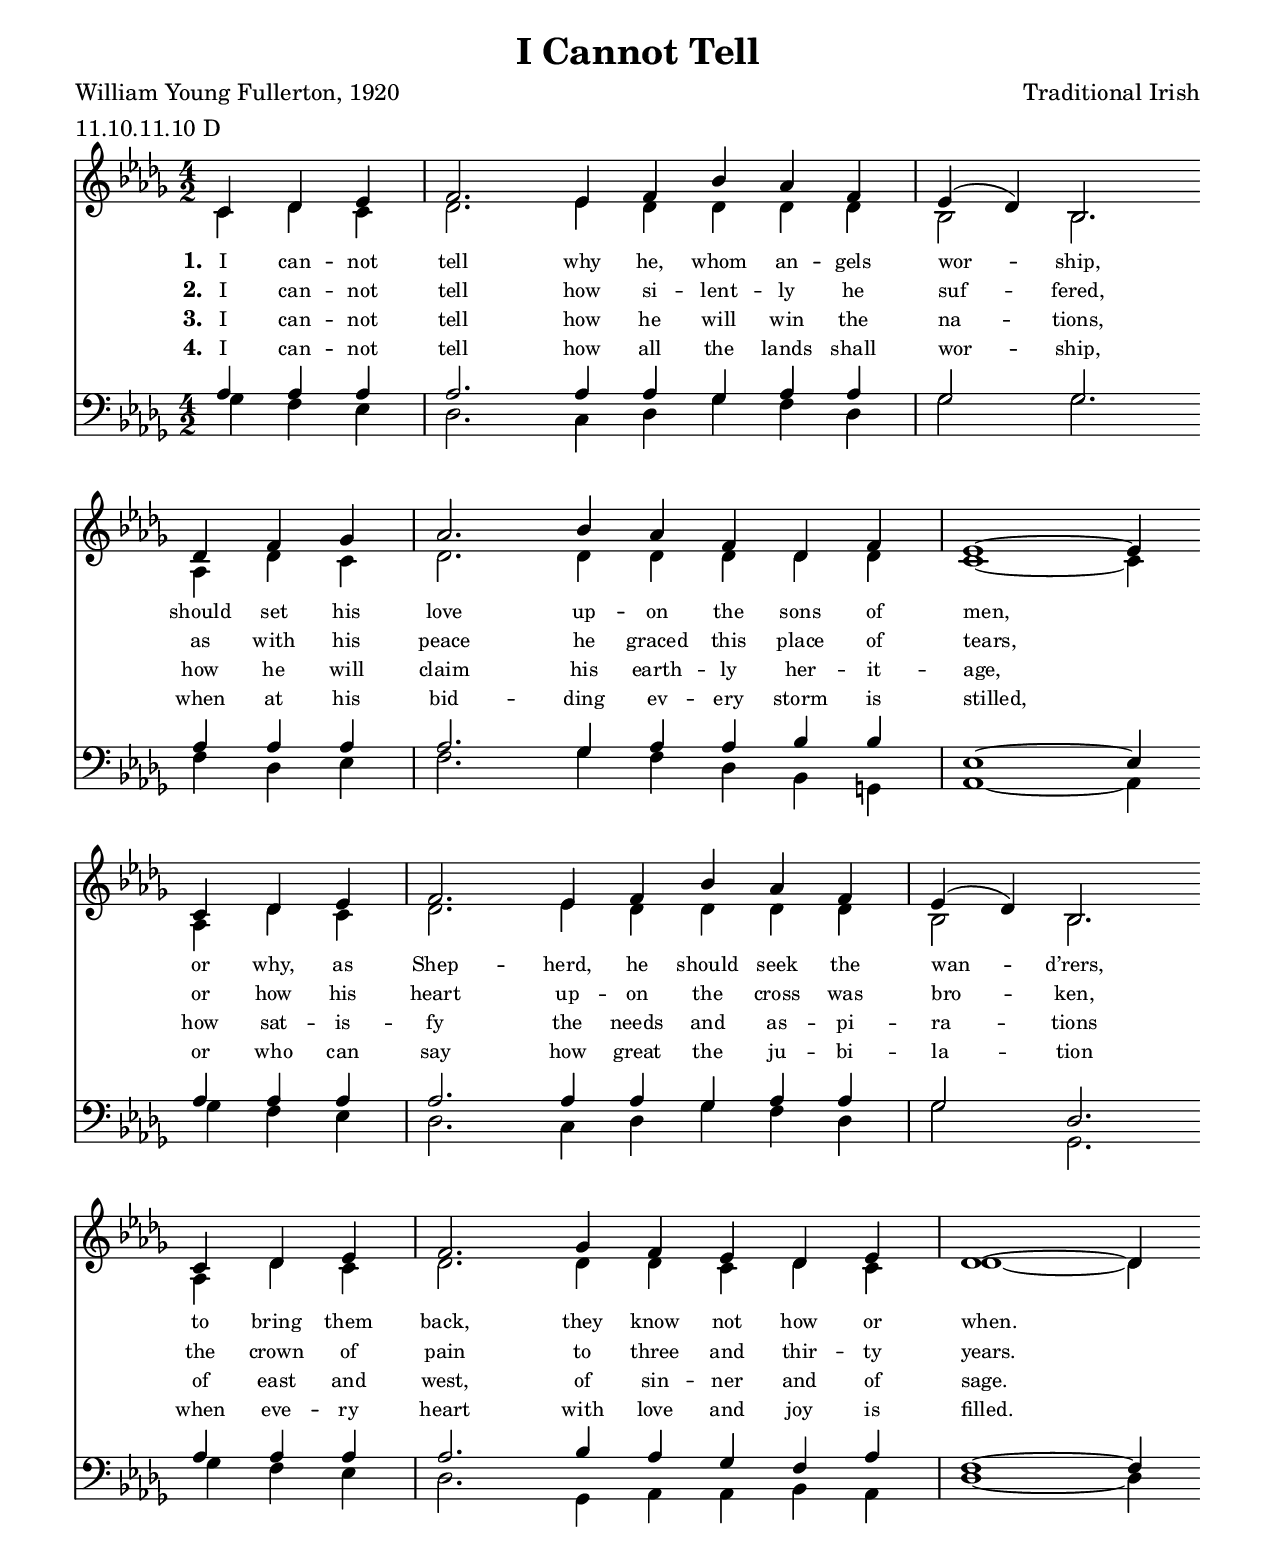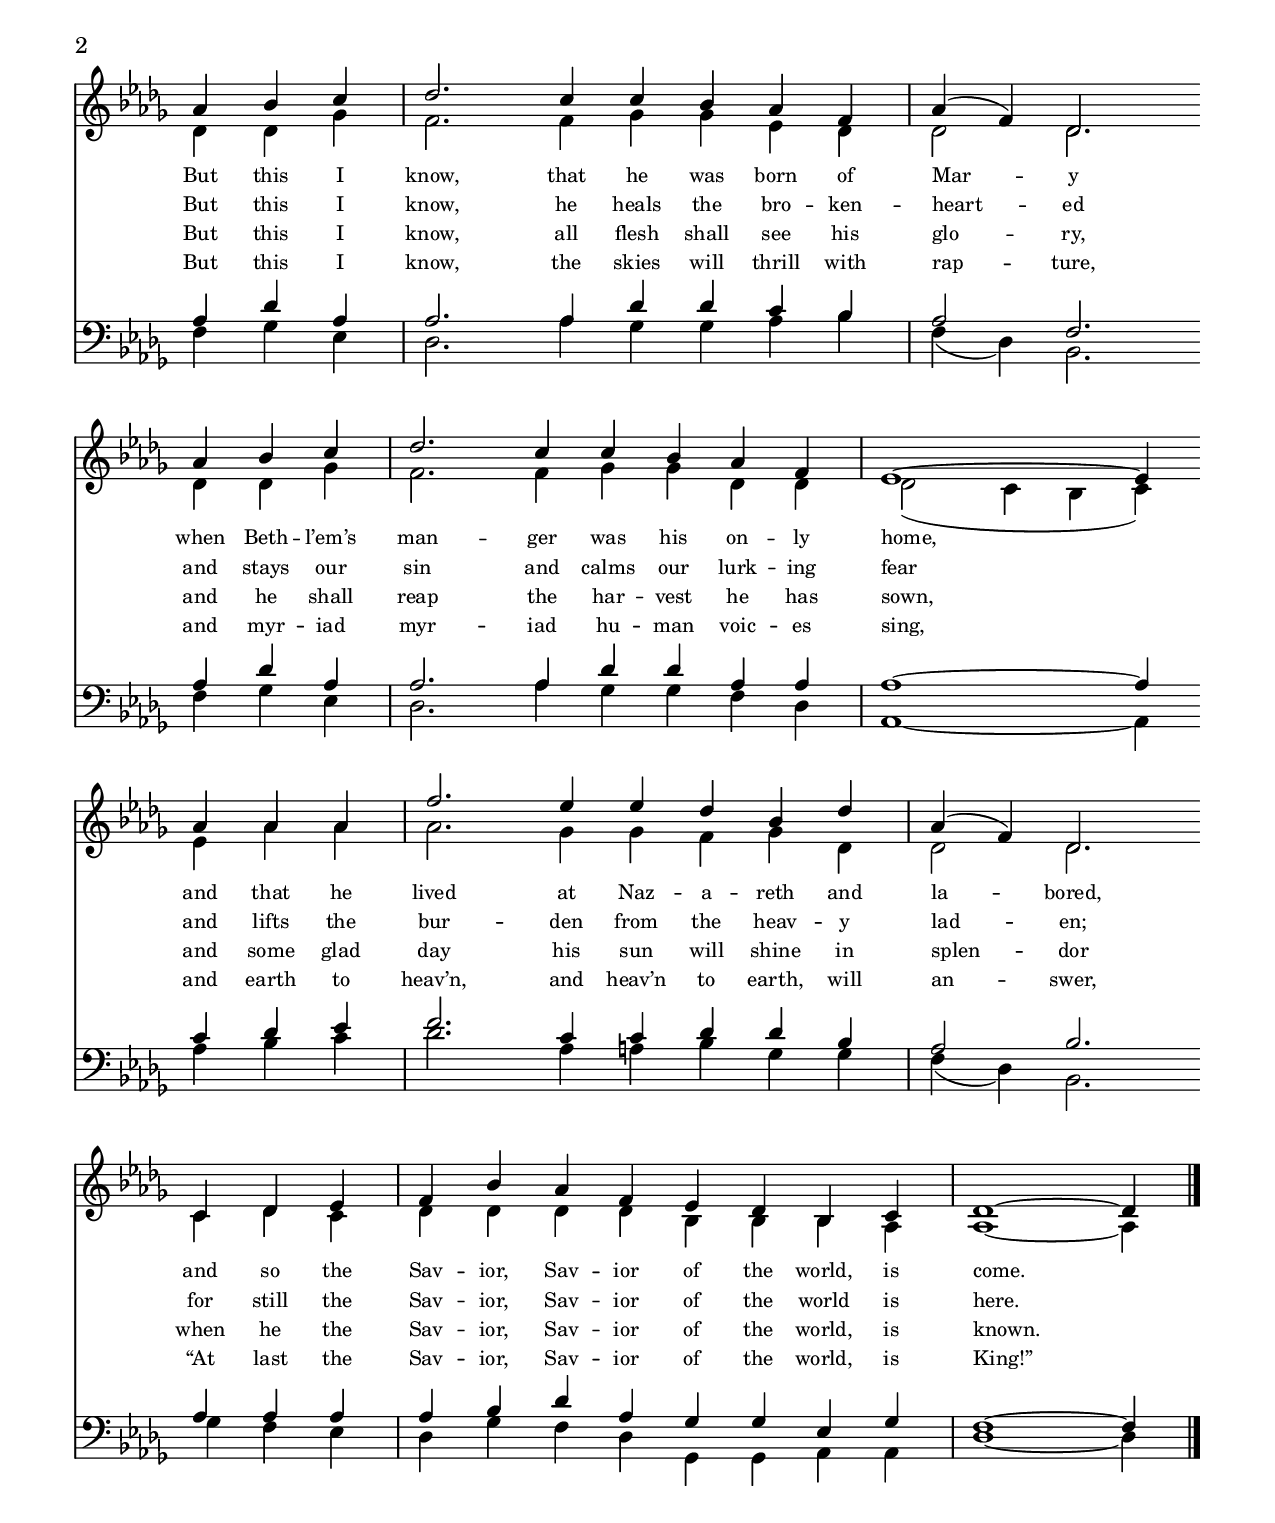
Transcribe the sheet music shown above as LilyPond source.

\include "hymn.ily"

\paper
{
  page-count = 2
}

\header {
  title = "I Cannot Tell"
  poet = "William Young Fullerton, 1920"
  composer = "Traditional Irish"
  tune = "Londonderry Air"
  meter = "11.10.11.10 D"
}

global = {
  \time 4/2
  \key des \major
}

stanzas = <<
  \new Lyrics \lyricsto "sopranos" {
    \set stanza = "1. "

    I can -- not tell why he, whom an -- gels wor -- ship,
    should set his love up -- on the sons of men,
    or why, as Shep -- herd, he should seek the wan -- d’rers,
    to bring them back, they know not how or when.
    But this I know, that he was born of Mar -- y
    when Beth -- l’em’s man -- ger was his on -- ly home,
    and that he lived at Naz -- a -- reth and la -- bored,
    and so the Sav -- ior, Sav -- ior of the world, is come.
  }

  \new Lyrics \lyricsto "sopranos" {
    \set stanza = "2. "

    I can -- not tell how si -- lent -- ly he suf -- fered,
    as with his peace he graced this place of tears,
    or how his heart up -- on the cross was bro -- ken,
    the crown of pain to three and thir -- ty years.
    But this I know, he heals the bro -- ken -- heart -- ed
    and stays our sin and calms our lurk -- ing fear
    and lifts the bur -- den from the heav -- y lad -- en;
    for still the Sav -- ior, Sav -- ior of the world is here.
  }

  \new Lyrics \lyricsto "sopranos" {
    \set stanza = "3. "

    I can -- not tell how he will win the na -- tions,
    how he will claim his earth -- ly her -- it -- age,
    how sat -- is -- fy the needs and as -- pi -- ra -- tions
    of east and west, of sin -- ner and of sage.
    But this I know, all flesh shall see his glo -- ry,
    and he shall reap the har -- vest he has sown,
    and some glad day his sun will shine in splen -- dor
    when he the Sav -- ior, Sav -- ior of the world, is known.
  }

  \new Lyrics \lyricsto "sopranos" {
    \set stanza = "4. "

    I can -- not tell how all the lands shall wor -- ship,
    when at his bid -- ding ev -- ery storm is stilled,
    or who can say how great the ju -- bi -- la -- tion
    when eve -- ry heart with love and joy is filled.
    But this I know, the skies will thrill with rap -- ture,
    and myr -- iad myr -- iad hu -- man voic -- es sing,
    and earth to heav’n, and heav’n to earth, will an -- swer,
    “At last the Sav -- ior, Sav -- ior of the world, is King!”
  }
>>

soprano = \relative c' {
  \partial 2.

  c4 des ees
  f2. ees4 f bes aes f
  ees( des) bes2.

  \linebreak

  des4 f ges
  aes2. bes4 aes f des f
  ees1~ ees4

  \linebreak

  c4 des ees
  f2. ees4 f bes aes f
  ees( des) bes2.

  \linebreak

  c4 des ees
  f2. ges4 f ees des ees
  des1~ des4

  \linebreak

  aes'4 bes c
  des2. c4 c bes aes f
  aes( f) des2.

  \linebreak

  aes'4 bes c
  des2. c4 c bes aes f
  ees1~ ees4

  \linebreak

  aes4 aes aes
  f'2. ees4 ees des bes des
  aes( f) des2.

  \linebreak

  c4 des ees
  f bes aes f ees des bes c
  des1~ des4

  \bar "|."
}

alto = \relative c' {
  c4 des c
  des2. ees4 des des des des
  bes2 bes2.

  aes4 des c
  des2. des4 des des des des
  c1~ c4

  aes4 des c
  des2. ees4 des des des des
  bes2 bes2.

  aes4 des c
  des2. des4 des c des c
  des1~ des4

  des4 des ges
  f2. f4 ges ges ees des
  des2 des2.

  des4 des ges
  f2. f4 ges ges des des
  des2( c4 bes c)

  ees4 aes aes
  aes2. ges4 ges f ges des
  des2 des2.

  c4 des c
  des des des des bes bes bes aes
  aes1~ aes4
}

tenor = \relative c {
  aes'4 aes aes
  aes2. aes4 aes ges aes aes
  ges2 ges2.

  aes4 aes aes
  aes2. ges4 aes aes bes bes
  ees,1~ ees4

  aes4 aes aes
  aes2. aes4 aes ges aes aes
  ges2 des2.

  aes'4 aes aes
  aes2. bes4 aes ges f aes
  f1~ f4

  aes4 des aes
  aes2. aes4 des des c bes
  aes2 f2.

  aes4 des aes
  aes2. aes4 des des aes aes
  aes1~ aes4

  c4 des ees
  f2. c4 c des des bes
  aes2 bes2.

  aes4 aes aes
  aes bes des aes ges ges ees ges
  f1~ f4
}

bass = \relative c {
  ges'4 f ees
  des2. c4 des ges f des
  ges2 ges2.

  f4 des ees
  f2. ges4 f des bes g
  aes1~ aes4

  ges'4 f ees
  des2. c4 des ges f des
  ges2 ges,2.

  ges'4 f ees
  des2. ges,4 aes aes bes aes
  des1~ des4

  f4 ges ees
  des2. aes'4 ges ges aes bes
  f( des) bes2.

  f'4 ges ees
  des2. aes'4 ges ges f des
  aes1~ aes4

  aes'4 bes c
  des2. aes4 a bes ges ges
  f( des) bes2.

  ges'4 f ees
  des ges f des ges, ges aes aes
  des1~ des4
}

\include "hymn-template.ily"
